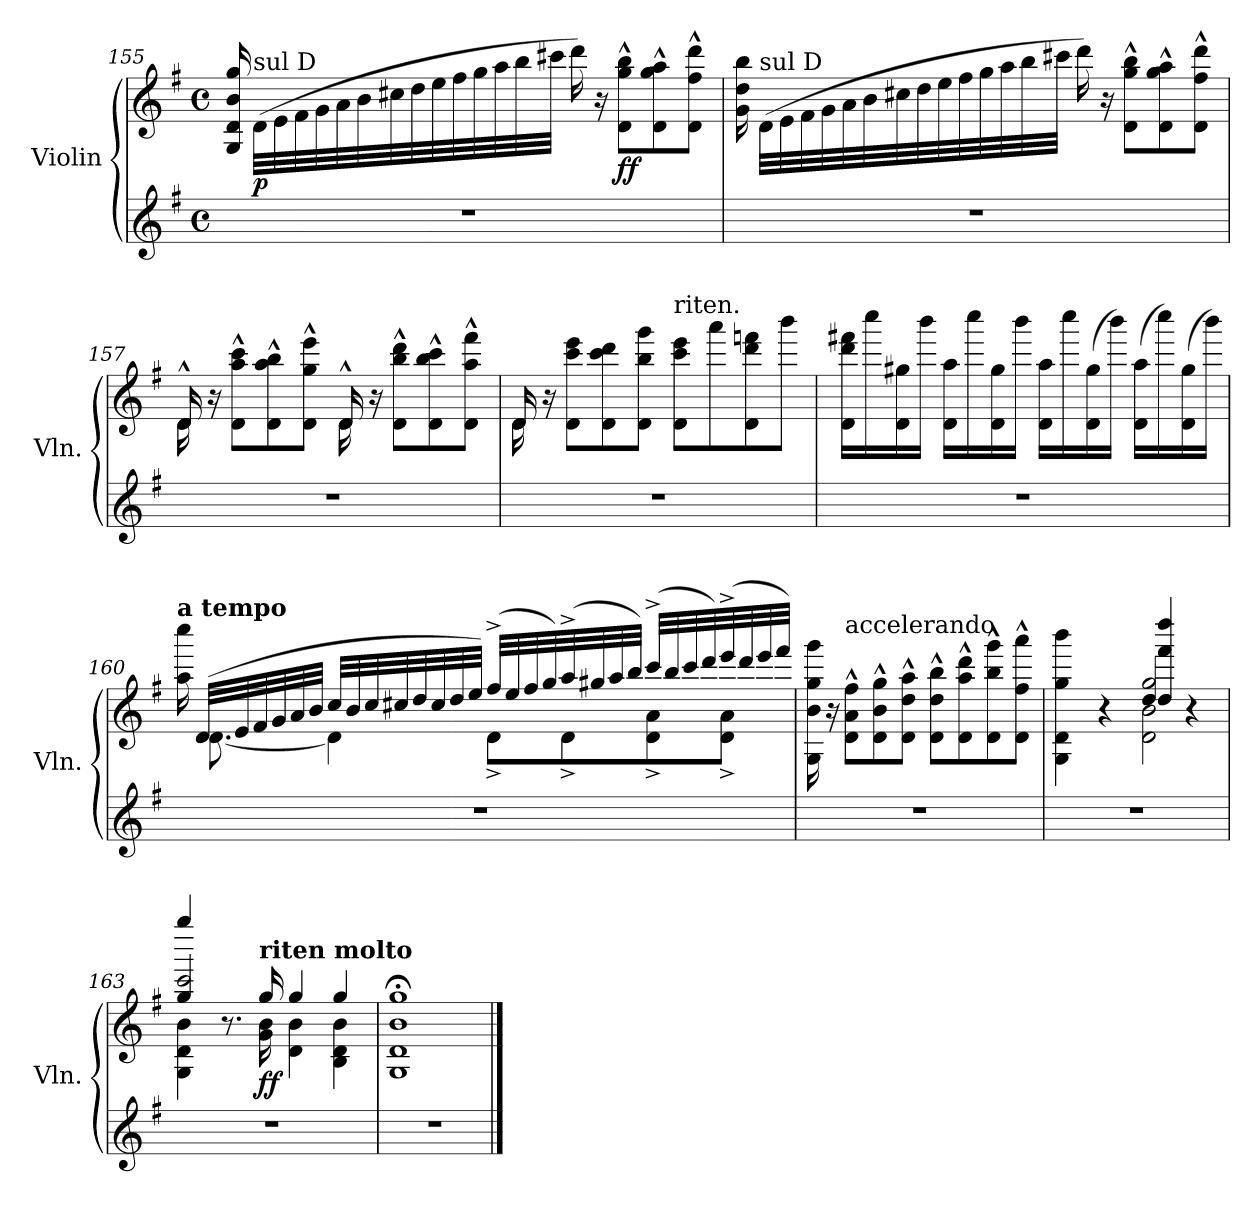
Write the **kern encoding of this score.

**kern	**kern	**dynam
*part1	*part1	*part1
*staff2	*staff1	*staff1/2
*I"Violin	*	*
*I'Vln.	*	*
*clefG2	*clefG2	*
*k[f#]	*k[f#]	*
*M4/4	*M4/4	*
*met(c)	*met(c)	*
=155	=155	=155
1r	16G/ 16d/ 16b/ 16gg/	.
!	!LO:TX:a:t=sul D	!
!	!	!LO:DY:b
.	(>32d\LLL	p
.	32e\	.
.	32f#\	.
.	32g\	.
.	32a\	.
.	32b\	.
.	32cc#X\	.
.	32dd\	.
.	32ee\	.
.	32ff#\	.
.	32gg\	.
.	32aa\	.
.	32bb\	.
.	32ccc#X\JJJ	.
.	16ddd\)	.
.	16r	.
!	!	!LO:DY:b
.	8d\^^ 8gg\^^ 8bb\^^L	ff
.	8d\^^ 8gg\^^ 8aa\^^	.
.	8d\^^ 8ff#\^^ 8ddd\^^J	.
!!LO:LB:g=z
=156	=156	=156
1r	16g\ 16dd\ 16bb\	.
!	!LO:TX:a:t=sul D	!
.	(>32d\LLL	.
.	32e\	.
.	32f#\	.
.	32g\	.
.	32a\	.
.	32b\	.
.	32cc#X\	.
.	32dd\	.
.	32ee\	.
.	32ff#\	.
.	32gg\	.
.	32aa\	.
.	32bb\	.
.	32ccc#X\JJJ	.
.	16ddd\)	.
.	16r	.
.	8d\^^ 8gg\^^ 8bb\^^L	.
.	8d\^^ 8gg\^^ 8aa\^^	.
.	8d\^^ 8ff#\^^ 8ddd\^^J	.
=157	=157	=157
*	*^	*
1r	16d^^/	16d\	.
.	16r	4..ryy	.
.	8d\^^ 8aa\^^ 8ccc\^^L	.	.
.	8d\^^ 8aa\^^ 8bb\^^	.	.
.	8d\^^ 8gg\^^ 8eee\^^J	.	.
.	16d^^/	16d\	.
.	16r	4..ryy	.
.	8d\^^ 8bb\^^ 8ddd\^^L	.	.
.	8d\^^ 8bb\^^ 8ccc\^^	.	.
.	8d\^^ 8aa\^^ 8fff#\^^J	.	.
=158	=158	=158	=158
1r	16d/	16d\	.
.	16r	2...ryy	.
.	8d\ 8ccc\ 8eee\L	.	.
.	8d\ 8ccc\ 8ddd\	.	.
.	8d\ 8bb\ 8ggg\J	.	.
!	!LO:TX:a:t=riten.	!	!
.	8d\ 8ccc\ 8eee\L	.	.
.	8aaa\	.	.
.	8d\ 8ddd\ 8fffn\	.	.
.	8bbb\J	.	.
*	*v	*v	*
!!LO:LB:g=z
=159	=159	=159
1r	16d\ 16ddd\ 16fff#X\LL	.
.	16cccc\	.
.	16d\ 16gg#X\	.
.	16bbb\JJ	.
.	16d\ 16aa\LL	.
.	16cccc\	.
.	16d\ 16gg#\	.
.	16bbb\JJ	.
.	16d\ 16aa\LL	.
.	16cccc\	.
.	(>16d\ 16gg#\	.
.	16bbb\JJ)	.
.	(>16d\ 16aa\LL	.
.	16cccc\)	.
.	(>16d\ 16gg#\	.
.	16bbb\JJ)	.
=160	=160	=160
*	*^	*
!	!LO:TX:a:B:t=a tempo	!	!
1r	16aa\ 16cccc\	16ryy	.
.	(>32d/LLL	[8.d\	.
.	32e/	.	.
.	32f#/	.	.
.	32g/	.	.
.	32a/	.	.
.	32b/JJJ	.	.
.	32cc/LLL	4d\]	.
.	32b/	.	.
.	32cc/	.	.
.	32cc#X/	.	.
.	32dd/	.	.
.	32cc#/	.	.
.	32dd/	.	.
.	32ee/JJJ)	.	.
.	(>32ff#^/LLL	8d^\L	.
.	32ee/	.	.
.	32ff#/	.	.
.	32gg/)	.	.
.	(>32aa^/	8d^\	.
.	32gg#X/	.	.
.	32aa/	.	.
.	32bb/JJJ)	.	.
.	(>32ccc^/LLL	8d\^ 8a\^	.
.	32bb/	.	.
.	32ccc/	.	.
.	32ddd/)	.	.
.	(>32eee^/	8d\^ 8a\^J	.
.	32ddd/	.	.
.	32eee/	.	.
.	32fff#/JJJ)	.	.
*	*v	*v	*
!!LO:LB:g=z
=161	=161	=161
1r	16G\ 16b\ 16gg\ 16ggg\	.
.	16r	.
!	!LO:TX:a:t=accelerando	!
.	8d\^^ 8a\^^ 8ff#\^^L	.
.	8d\^^ 8b\^^ 8gg\^^	.
.	8d\^^ 8dd\^^ 8aa\^^J	.
.	8d\^^ 8dd\^^ 8bb\^^L	.
.	8d\^^ 8aa\^^ 8ddd\^^	.
.	8d\^^ 8bb\^^ 8ggg\^^	.
.	8d\^^ 8ff#\^^ 8aaa\^^J	.
=162	=162	=162
*	*^	*
*	*	*^	*
1r	4G\ 4d\ 4gg\ 4bbb\	2ryy	2ryy	.
.	4r	.	.	.
!	!LO:N:n=2:head=open	!LO:N:n=1:head=open	!	!
!	!	!LO:N:n=2:head=open	!	!
.	4dd/ 4gg/	4d\ 4b\	4dd/ 4fff#/ 4dddd/	.
.	4r	4ryy	4ryy	.
=163	=163	=163	=163	=163
!	!LO:N:n=2:head=open	!	!	!
1r	4gg/ 4ccc/	4G\ 4d\ 4b\	4gggg/	.
.	8.r	8.ryy	2.ryy	.
!	!LO:TX:a:B:t=riten molto	!	!	!
!	!	!	!	!LO:DY:b
.	16gg/	16g\ 16b\	.	ff
.	4gg/	4d\ 4b\	.	.
.	4gg/	4B\ 4d\ 4b\	.	.
*	*v	*v	*v	*
=164	=164	=164
1r	1G;< 1d;< 1b;< 1gg;<	.
==	==	==
*-	*-	*-
